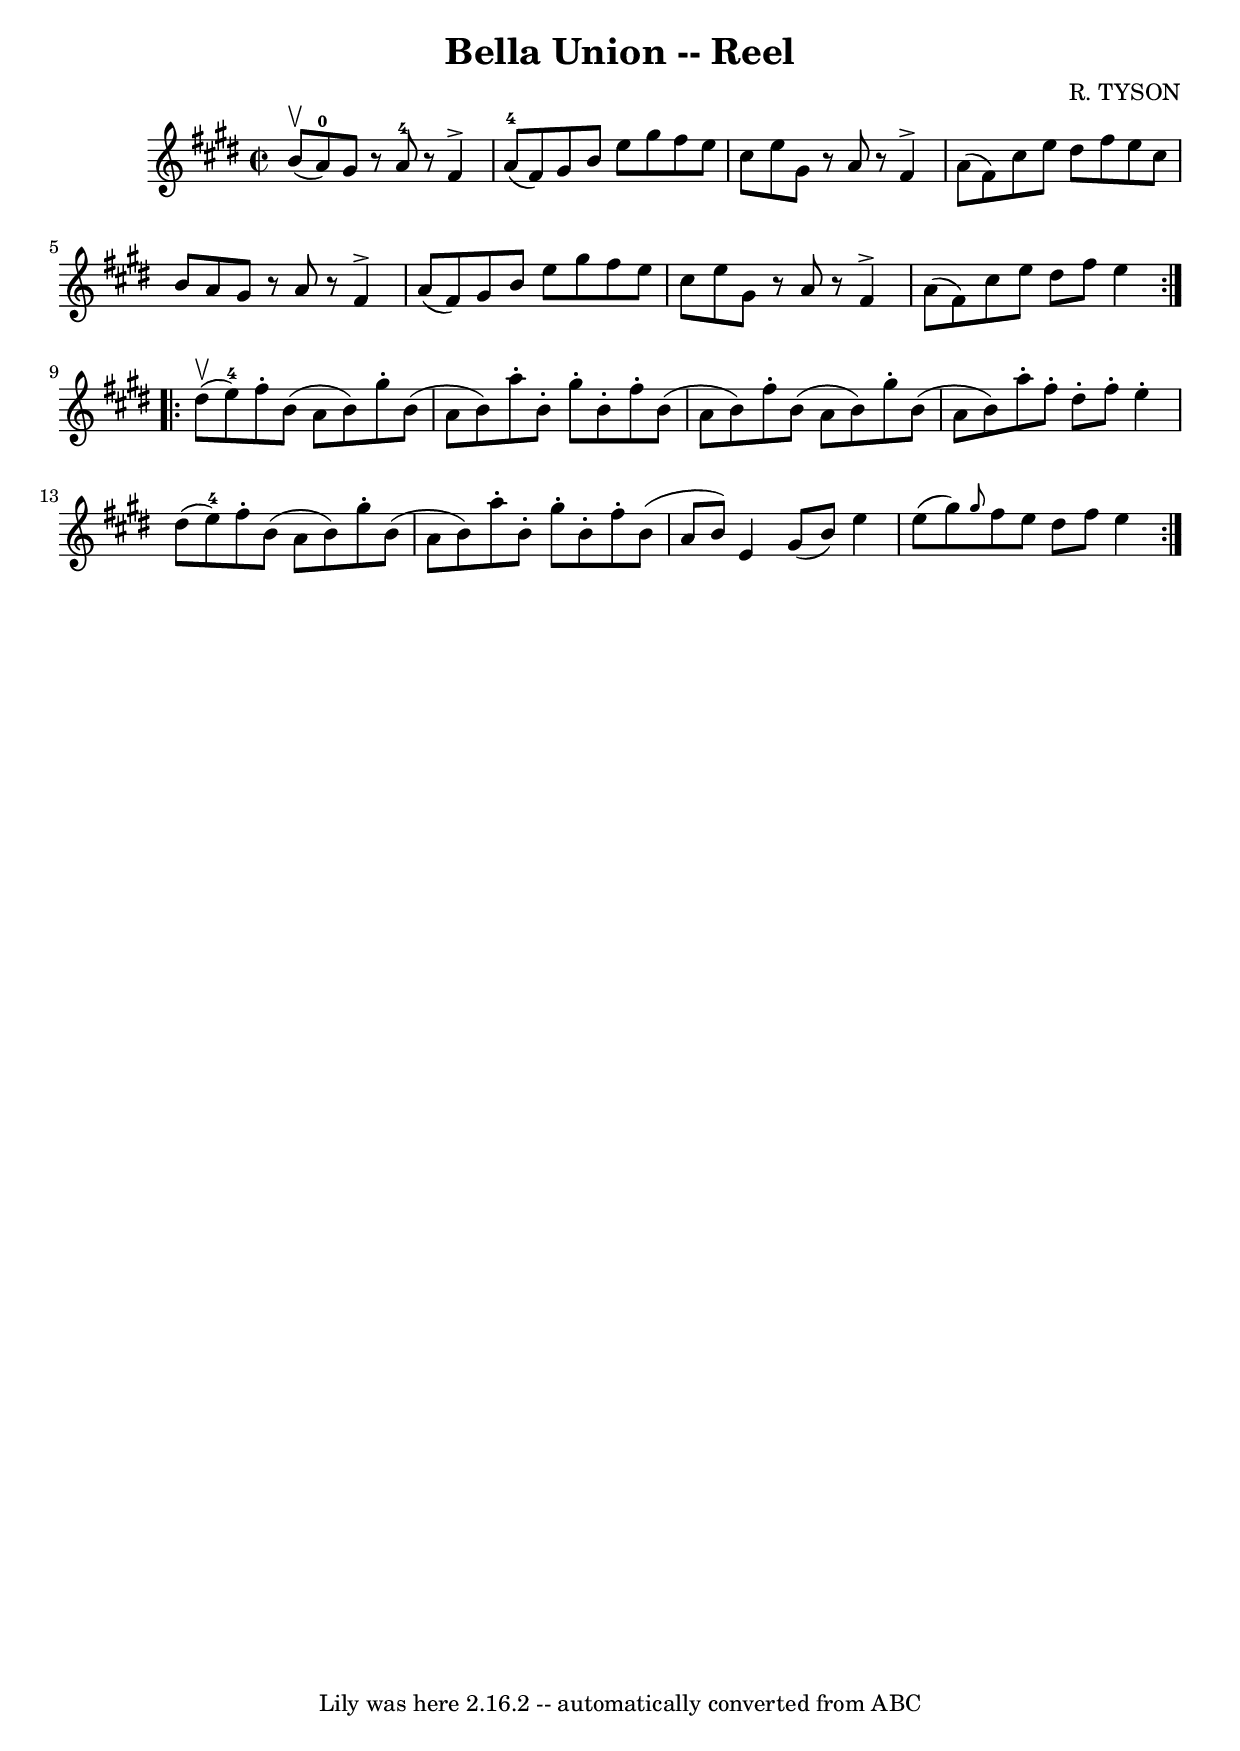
\version "2.7.40"
\include "Mammoth.ily"
\header {
	%% book = "Ryan's Mammoth Collection"
	composer = "R. TYSON"
	crossRefNumber = "1"
	footnotes = "\\\\242"
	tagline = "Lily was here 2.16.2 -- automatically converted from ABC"
	title = "Bella Union -- Reel"
}
voicedefault =  {


\repeat volta 2 {
\override Staff.TimeSignature #'style = #'C
 \time 2/2 \key e \major b'8^\upbow(a'8-0) |
 gis'8    r8  
 a'8-4   r8 fis'4^\accent a'8-4(fis'8)   |
 gis'8    
b'8 e''8 gis''8 fis''8 e''8 cis''8 e''8    |
 gis'8   
 r8 a'8    r8 fis'4^\accent a'8 (fis'8)   |
 cis''8 e''8  
 dis''8 fis''8 e''8 cis''8 b'8 a'8    |
 gis'8    r8 
a'8    r8 fis'4^\accent a'8 (fis'8)   |
 gis'8 b'8    
e''8 gis''8 fis''8 e''8 cis''8 e''8    |
 gis'8    r8 
a'8    r8 fis'4^\accent a'8 (fis'8)   |
 cis''8 e''8    
dis''8 fis''8 e''4    }     \repeat volta 2 { dis''8^\upbow(e''8 
-4) |
 fis''8 -. b'8 (a'8 b'8) gis''8 -. b'8 (
a'8 b'8)   |
 a''8 -. b'8 -. gis''8 -. b'8 -. fis''8 -.   
b'8 (a'8 b'8)   |
 fis''8 -. b'8 (a'8 b'8) gis''8 
-. b'8 (a'8 b'8)   |
 a''8 -. fis''8 -. dis''8 -.   
fis''8 -. e''4 -. dis''8 (e''8-4)   |
 fis''8 -. b'8 (
 a'8 b'8) gis''8 -. b'8 (a'8 b'8)   |
 a''8 -. b'8 
-. gis''8 -. b'8 -. fis''8 -. b'8 (a'8 b'8)   |
 e'4   
 gis'8 (b'8) e''4 e''8 (gis''8)   |
     \grace {    
gis''8  } fis''8 e''8 dis''8 fis''8 e''4    }   
}

\score{
    <<

	\context Staff="default"
	{
	    \voicedefault 
	}

    >>
	\layout {
	}
	\midi {}
}
